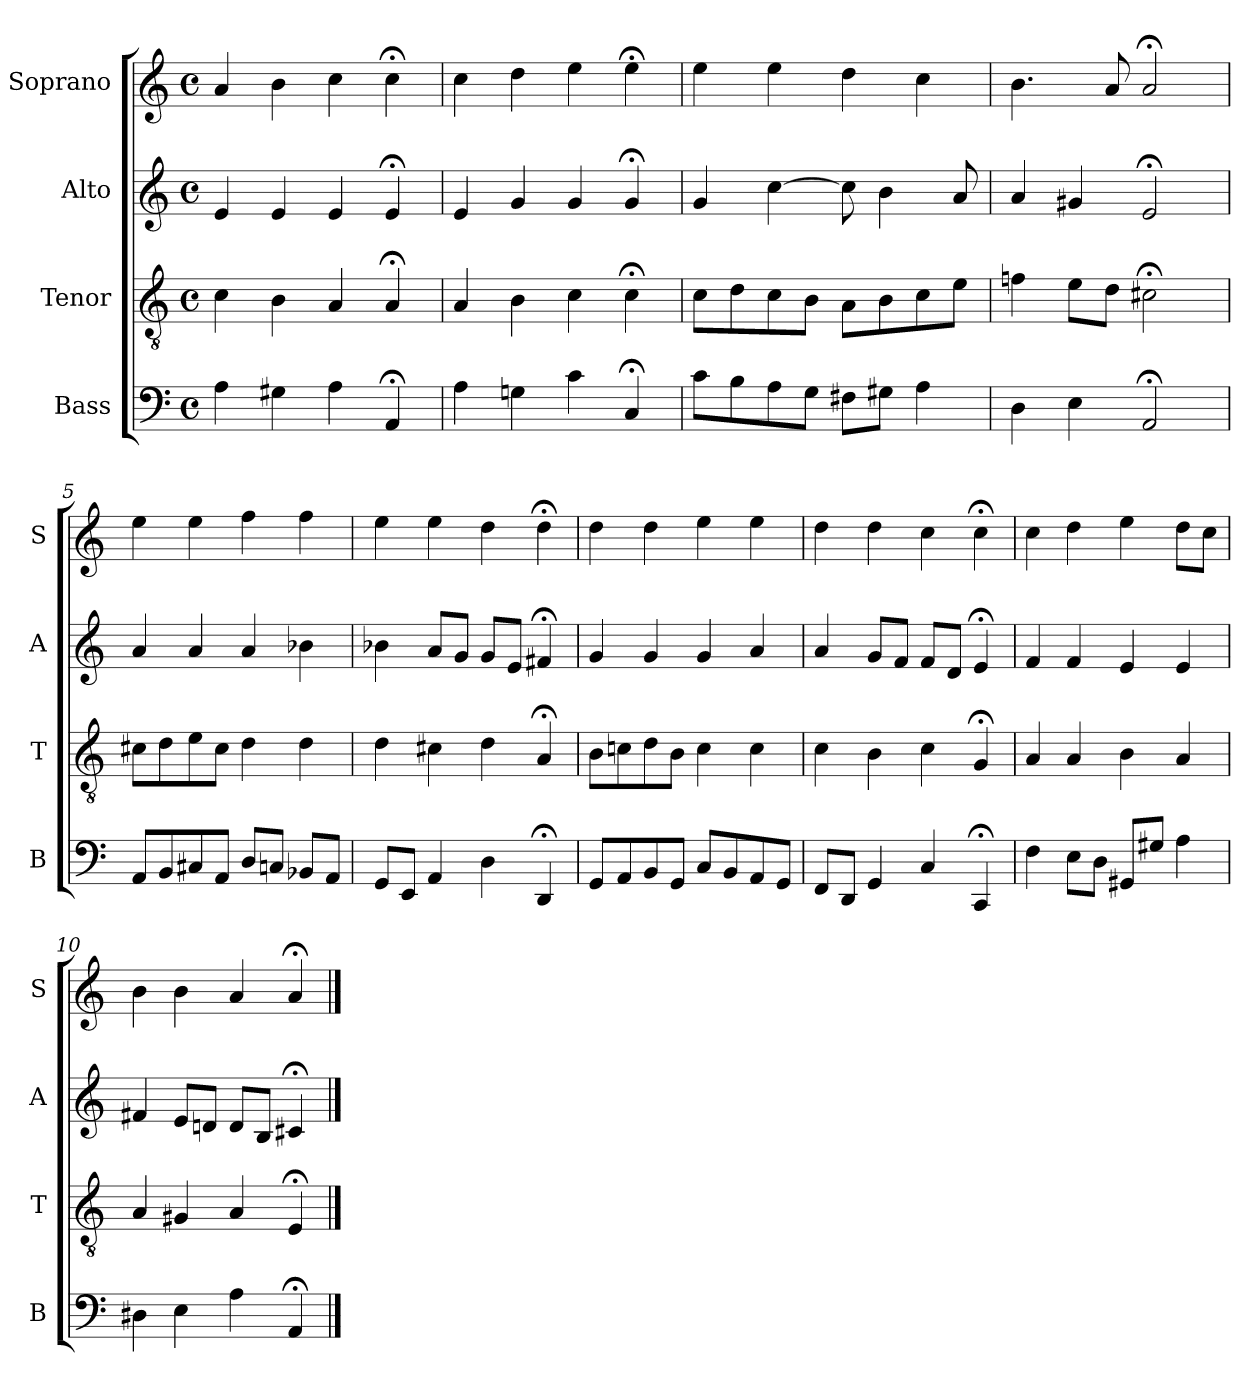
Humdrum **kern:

**kern	**kern	**kern	**kern
*part4	*part3	*part2	*part1
*staff4	*staff3	*staff2	*staff1
*I"Bass	*I"Tenor	*I"Alto	*I"Soprano
*I'B	*I'T	*I'A	*I'S
*clefF4	*clefGv2	*clefG2	*clefG2
*k[]	*k[]	*k[]	*k[]
*a:	*a:	*a:	*a:
*M4/4	*M4/4	*M4/4	*M4/4
*met(c)	*met(c)	*met(c)	*met(c)
*MM100	*MM100	*MM100	*MM100
=1	=1	=1	=1
4A	4c	4e	4a
4G#X	4B	4e	4b
4A	4A	4e	4cc
4AA;<	4A;<	4e;<	4cc;<
=2	=2	=2	=2
4A	4A	4e	4cc
4Gni	4Bi	4g	4dd
4ci	4ci	4g	4ee
4C;<	4c;<	4g;<	4ee;<
=3	=3	=3	=3
8cL	8cL	4g	4ee
8B	8d	.	.
8A	8c	[4cc	4ee
8GJ	8BJ	.	.
8F#XL	8AL	8cc]	4dd
8G#XJ	8B	4b	.
4A	8c	.	4cc
.	8eJ	8a	.
=4	=4	=4	=4
4D	4fn	4a	4.b
4E	8eL	4g#X	.
.	8dJ	.	8a
2AA;<	2c#X;<	2e;<	2a;<
=5	=5	=5	=5
8AAL	8c#XL	4a	4ee
8BB	8d	.	.
8C#X	8e	4a	4ee
8AAJ	8c#J	.	.
8DL	4d	4a	4ff
8CnJ	.	.	.
8BB-XL	4d	4b-X	4ff
8AAJ	.	.	.
=6	=6	=6	=6
8GGL	4d	4b-X	4ee
8EEJ	.	.	.
4AA	4c#X	8aL	4ee
.	.	8gJ	.
4D	4d	8gL	4dd
.	.	8eJ	.
4DD;<	4A;<	4f#X;<	4dd;<
=7	=7	=7	=7
8GGL	8BL	4g	4dd
8AA	8cn	.	.
8BB	8d	4g	4dd
8GGJ	8BJ	.	.
8CL	4c	4g	4ee
8BB	.	.	.
8AA	4c	4a	4ee
8GGJ	.	.	.
=8	=8	=8	=8
8FFL	4c	4a	4dd
8DDJ	.	.	.
4GG	4B	8gL	4dd
.	.	8fJ	.
4C	4c	8fL	4cc
.	.	8dJ	.
4CC;<	4G;<	4e;<	4cc;<
=9	=9	=9	=9
4F	4A	4f	4cc
8EL	4A	4f	4dd
8DJ	.	.	.
8GG#XL	4B	4e	4ee
8G#XJ	.	.	.
4A	4A	4e	8ddL
.	.	.	8ccJ
=10	=10	=10	=10
4D#X	4A	4f#X	4b
4Ei	4G#Xi	8eL	4b
.	.	8dnJ	.
4Ai	4Ai	8dL	4a
.	.	8BJ	.
4AA;<	4E;<	4c#X;<	4a;<
==	==	==	==
*-	*-	*-	*-
